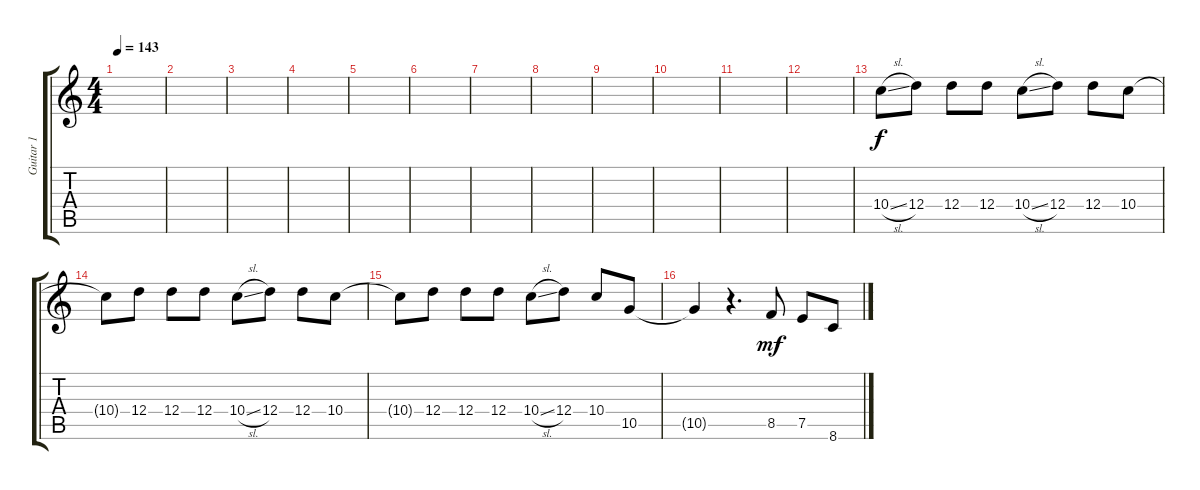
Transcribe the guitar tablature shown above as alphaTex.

\track ("Guitar 1" "Guitar 1") {instrument electricguitarclean}
\staff {score tabs}
\tuning (E4 B3 G3 D3 A2 E2) {hide}
\ts (4 4)
\tempo 143
\clef g2
\ks c
|
|
|
|
|
|
|
|
|
|
|
|
10.4{sl}.8{dy f volume 14} 12.4.8 12.4.8 12.4.8 10.4{sl}.8 12.4.8 12.4.8 10.4.8 |
10.4{t}.8 12.4.8 12.4.8 12.4.8 10.4{sl}.8 12.4.8 12.4.8 10.4.8 |
10.4{t}.8 12.4.8 12.4.8 12.4.8 10.4{sl}.8 12.4.8 10.4.8 10.5.8 |
10.5{t}.4 r.4{d} 8.5.8{dy mf} 7.5.8 8.6.8
